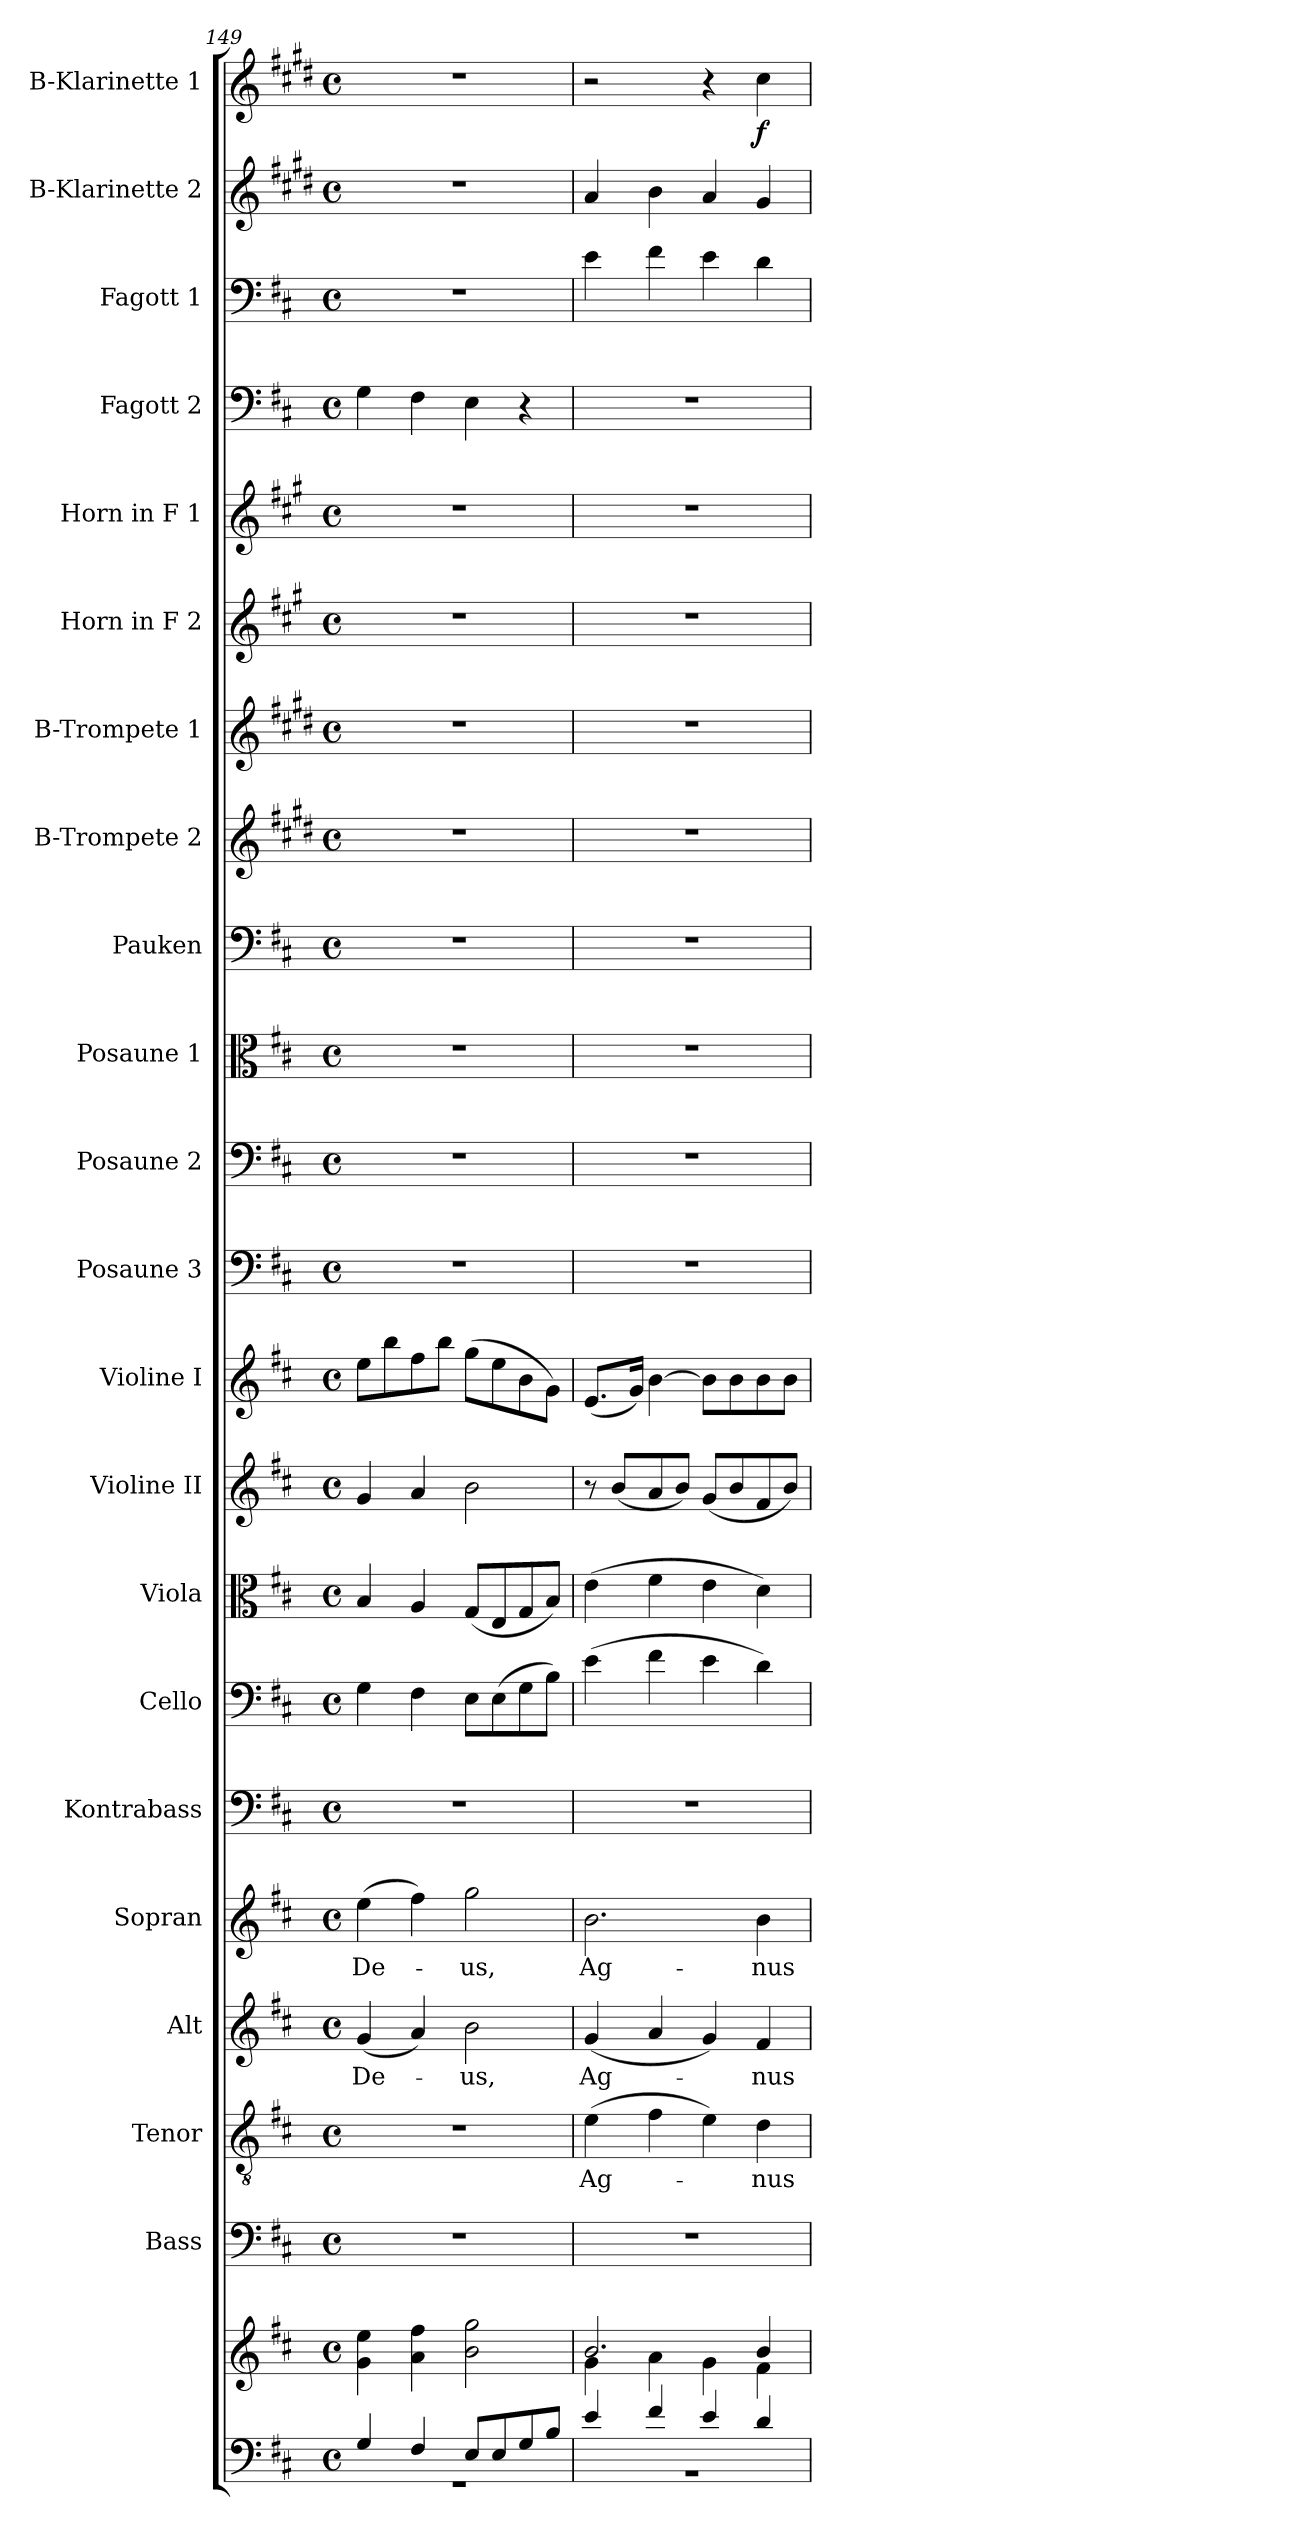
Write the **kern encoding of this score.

**kern	**kern	**kern	**kern	**text	**kern	**text	**kern	**text	**kern	**kern	**kern	**kern	**kern	**kern	**kern	**kern	**kern	**kern	**kern	**kern	**kern	**kern	**kern	**kern	**kern	**dynam
*part22	*part22	*part21	*part20	*part20	*part19	*part19	*part18	*part18	*part17	*part16	*part15	*part14	*part13	*part12	*part11	*part10	*part9	*part8	*part7	*part6	*part5	*part4	*part3	*part2	*part1	*part1
*staff23	*staff22	*staff21	*staff20	*staff20	*staff19	*staff19	*staff18	*staff18	*staff17	*staff16	*staff15	*staff14	*staff13	*staff12	*staff11	*staff10	*staff9	*staff8	*staff7	*staff6	*staff5	*staff4	*staff3	*staff2	*staff1	*staff1
*	*	*I"Bass	*I"Tenor	*	*I"Alt	*	*I"Sopran	*	*I"Kontrabass	*I"Cello	*I"Viola	*I"Violine II	*I"Violine I	*I"Posaune 3	*I"Posaune 2	*I"Posaune 1	*I"Pauken	*I"B-Trompete 2	*I"B-Trompete 1	*I"Horn in F 2	*I"Horn in F 1	*I"Fagott 2	*I"Fagott 1	*I"B-Klarinette 2	*I"B-Klarinette 1	*
*	*	*I'B.	*I'T.	*	*I'A.	*	*I'S.	*	*I'Kb.	*	*I'Vla.	*I'Vl. II	*I'Vl. I	*I'Pos. 3	*I'Pos. 2	*I'Pos. 1	*I'Pk.	*I'B Trp. 2	*I'B Trp. 1	*	*	*I'Fg. 2	*I'Fg. 1	*I'B Kl. 2	*I'B Kl. 1	*
*clefF4	*clefG2	*clefF4	*clefGv2	*	*clefG2	*	*clefG2	*	*clefF4	*clefF4	*clefC3	*clefG2	*clefG2	*clefF4	*clefF4	*clefC3	*clefF4	*clefG2	*clefG2	*clefG2	*clefG2	*clefF4	*clefF4	*clefG2	*clefG2	*
*	*	*	*	*	*	*	*	*	*ITrd7c12	*	*	*	*	*	*	*	*	*ITrd1c2	*ITrd1c2	*ITrd4c7	*ITrd4c7	*	*	*ITrd1c2	*ITrd1c2	*
*k[f#c#]	*k[f#c#]	*k[f#c#]	*k[f#c#]	*	*k[f#c#]	*	*k[f#c#]	*	*k[f#c#]	*k[f#c#]	*k[f#c#]	*k[f#c#]	*k[f#c#]	*k[f#c#]	*k[f#c#]	*k[f#c#]	*k[f#c#]	*k[f#c#]	*k[f#c#]	*k[f#c#]	*k[f#c#]	*k[f#c#]	*k[f#c#]	*k[f#c#]	*k[f#c#]	*
*D:	*D:	*D:	*D:	*	*D:	*	*D:	*	*D:	*D:	*D:	*D:	*D:	*D:	*D:	*D:	*D:	*D:	*D:	*D:	*D:	*D:	*D:	*D:	*D:	*
*M4/4	*M4/4	*M4/4	*M4/4	*	*M4/4	*	*M4/4	*	*M4/4	*M4/4	*M4/4	*M4/4	*M4/4	*M4/4	*M4/4	*M4/4	*M4/4	*M4/4	*M4/4	*M4/4	*M4/4	*M4/4	*M4/4	*M4/4	*M4/4	*
*met(c)	*met(c)	*met(c)	*met(c)	*	*met(c)	*	*met(c)	*	*met(c)	*met(c)	*met(c)	*met(c)	*met(c)	*met(c)	*met(c)	*met(c)	*met(c)	*met(c)	*met(c)	*met(c)	*met(c)	*met(c)	*met(c)	*met(c)	*met(c)	*
=149	=149	=149	=149	=149	=149	=149	=149	=149	=149	=149	=149	=149	=149	=149	=149	=149	=149	=149	=149	=149	=149	=149	=149	=149	=149	=149
*^	*	*	*	*	*	*	*	*	*	*	*	*	*	*	*	*	*	*	*	*	*	*	*	*	*	*
!	!	!	!	!	!	!	!LO:LY:b	!	!LO:LY:b	!	!	!	!	!	!	!	!	!	!	!	!	!	!	!	!	!	!
4G/	1rGG	4g\ 4ee\	1r	1r	.	(<4g/	De-	(>4ee\	De-	1r	4G\	4B/	4g/	8ee\L	1r	1r	1r	1r	1r	1r	1r	1r	4G\	1r	1r	1r	.
.	.	.	.	.	.	.	.	.	.	.	.	.	.	8bb\	.	.	.	.	.	.	.	.	.	.	.	.	.
4F#/	.	4a\ 4ff#\	.	.	.	4a/)	.	4ff#\)	.	.	4F#\	4A/	4a/	8ff#\	.	.	.	.	.	.	.	.	4F#\	.	.	.	.
.	.	.	.	.	.	.	.	.	.	.	.	.	.	8bb\J	.	.	.	.	.	.	.	.	.	.	.	.	.
!	!	!	!	!	!	!	!LO:LY:b	!	!LO:LY:b	!	!	!	!	!	!	!	!	!	!	!	!	!	!	!	!	!	!
8E/L	.	2b\ 2gg\	.	.	.	2b\	-us,	2gg\	-us,	.	8E\L	(<8G/L	2b\	(>8gg\L	.	.	.	.	.	.	.	.	4E\	.	.	.	.
8E/	.	.	.	.	.	.	.	.	.	.	(>8E\	8E/	.	8ee\	.	.	.	.	.	.	.	.	.	.	.	.	.
8G/	.	.	.	.	.	.	.	.	.	.	8G\	8G/	.	8b\	.	.	.	.	.	.	.	.	4r	.	.	.	.
8B/J	.	.	.	.	.	.	.	.	.	.	8B\J)	8B/J)	.	8g\J)	.	.	.	.	.	.	.	.	.	.	.	.	.
=150	=150	=150	=150	=150	=150	=150	=150	=150	=150	=150	=150	=150	=150	=150	=150	=150	=150	=150	=150	=150	=150	=150	=150	=150	=150	=150	=150
*	*	*^	*	*	*	*	*	*	*	*	*	*	*	*	*	*	*	*	*	*	*	*	*	*	*	*	*
!	!	!	!	!	!	!LO:LY:b	!	!LO:LY:b	!	!LO:LY:b	!	!	!	!	!	!	!	!	!	!	!	!	!	!	!	!	!	!
4e/	1rBB	2.b/	4g\	1r	(>4e\	Ag-	(<4g/	Ag-	2.b\	Ag-	1r	(>4e\	(>4e\	8r	(<8.e/L	1r	1r	1r	1r	1r	1r	1r	1r	1r	4e\	4g/	2r	.
.	.	.	.	.	.	.	.	.	.	.	.	.	.	(<8b/L	.	.	.	.	.	.	.	.	.	.	.	.	.	.
.	.	.	.	.	.	.	.	.	.	.	.	.	.	.	16g/Jk)	.	.	.	.	.	.	.	.	.	.	.	.	.
4f#/	.	.	4a\	.	4f#\	.	4a/	.	.	.	.	4f#\	4f#\	8a/	[4b\	.	.	.	.	.	.	.	.	.	4f#\	4a\	.	.
.	.	.	.	.	.	.	.	.	.	.	.	.	.	8b/J)	.	.	.	.	.	.	.	.	.	.	.	.	.	.
4e/	.	.	4g\	.	4e\)	.	4g/)	.	.	.	.	4e\	4e\	(<8g/L	8b\L]	.	.	.	.	.	.	.	.	.	4e\	4g/	4r	.
.	.	.	.	.	.	.	.	.	.	.	.	.	.	8b/	8b\	.	.	.	.	.	.	.	.	.	.	.	.	.
!	!	!	!	!	!	!LO:LY:b	!	!LO:LY:b	!	!LO:LY:b	!	!	!	!	!	!	!	!	!	!	!	!	!	!	!	!	!	!LO:DY:b
4d/	.	4b/	4f#\	.	4d\	-nus	4f#/	-nus	4b\	-nus	.	4d\)	4d\)	8f#/	8b\	.	.	.	.	.	.	.	.	.	4d\	4f#/	4b\	f
.	.	.	.	.	.	.	.	.	.	.	.	.	.	8b/J)	8b\J	.	.	.	.	.	.	.	.	.	.	.	.	.
*v	*v	*	*	*	*	*	*	*	*	*	*	*	*	*	*	*	*	*	*	*	*	*	*	*	*	*	*	*
*	*v	*v	*	*	*	*	*	*	*	*	*	*	*	*	*	*	*	*	*	*	*	*	*	*	*	*	*
=	=	=	=	=	=	=	=	=	=	=	=	=	=	=	=	=	=	=	=	=	=	=	=	=	=	=
*-	*-	*-	*-	*-	*-	*-	*-	*-	*-	*-	*-	*-	*-	*-	*-	*-	*-	*-	*-	*-	*-	*-	*-	*-	*-	*-
